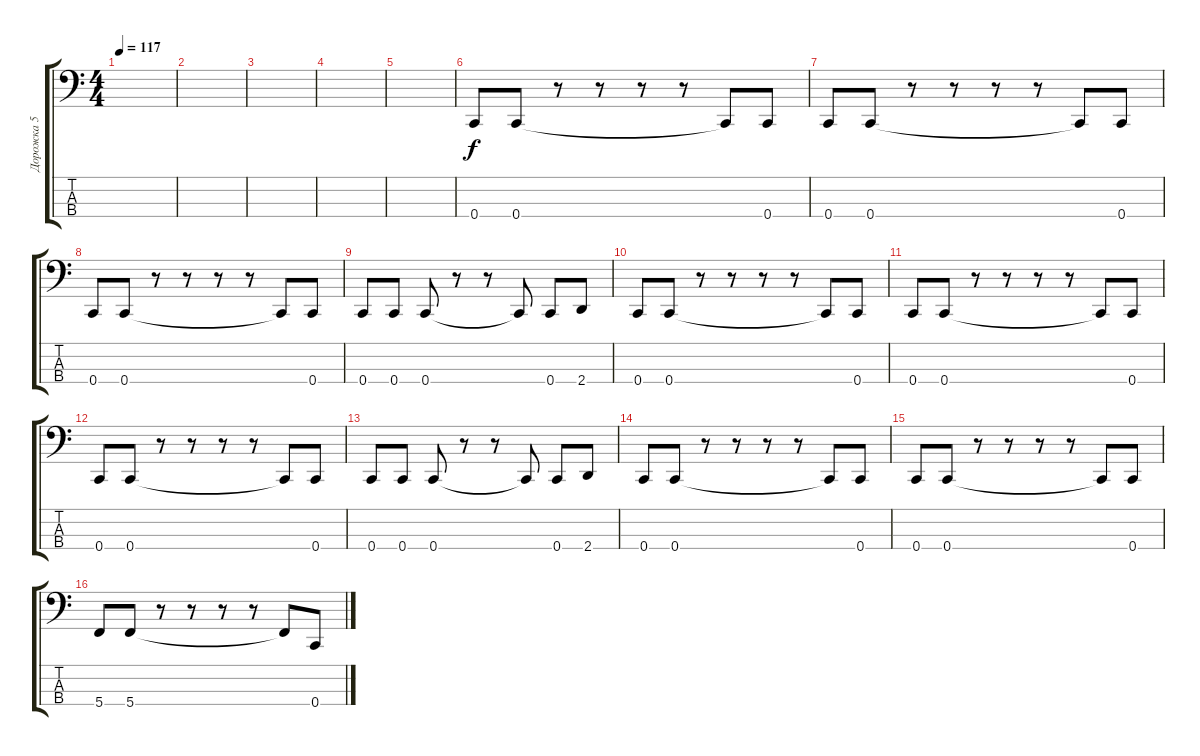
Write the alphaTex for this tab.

\track ("Дорожка 5" "Дорожка 5") {instrument electricbasspick}
\staff {score tabs}
\tuning (F2 C2 G1 C1) {hide}
\ts (4 4)
\tempo 117
\clef f4
\ks c
|
|
|
|
|
0.4.8 0.4.8 r.8 r.8 r.8 r.8 0.4{t}.8 0.4.8 |
0.4.8 0.4.8 r.8 r.8 r.8 r.8 0.4{t}.8 0.4.8 |
0.4.8 0.4.8 r.8 r.8 r.8 r.8 0.4{t}.8 0.4.8 |
0.4.8 0.4.8 0.4.8 r.8 r.8 0.4{t}.8 0.4.8 2.4.8 |
0.4.8 0.4.8 r.8 r.8 r.8 r.8 0.4{t}.8 0.4.8 |
0.4.8 0.4.8 r.8 r.8 r.8 r.8 0.4{t}.8 0.4.8 |
0.4.8 0.4.8 r.8 r.8 r.8 r.8 0.4{t}.8 0.4.8 |
0.4.8 0.4.8 0.4.8 r.8 r.8 0.4{t}.8 0.4.8 2.4.8 |
0.4.8 0.4.8 r.8 r.8 r.8 r.8 0.4{t}.8 0.4.8 |
0.4.8 0.4.8 r.8 r.8 r.8 r.8 0.4{t}.8 0.4.8 |
5.4.8 5.4.8 r.8 r.8 r.8 r.8 5.4{t}.8 0.4.8
